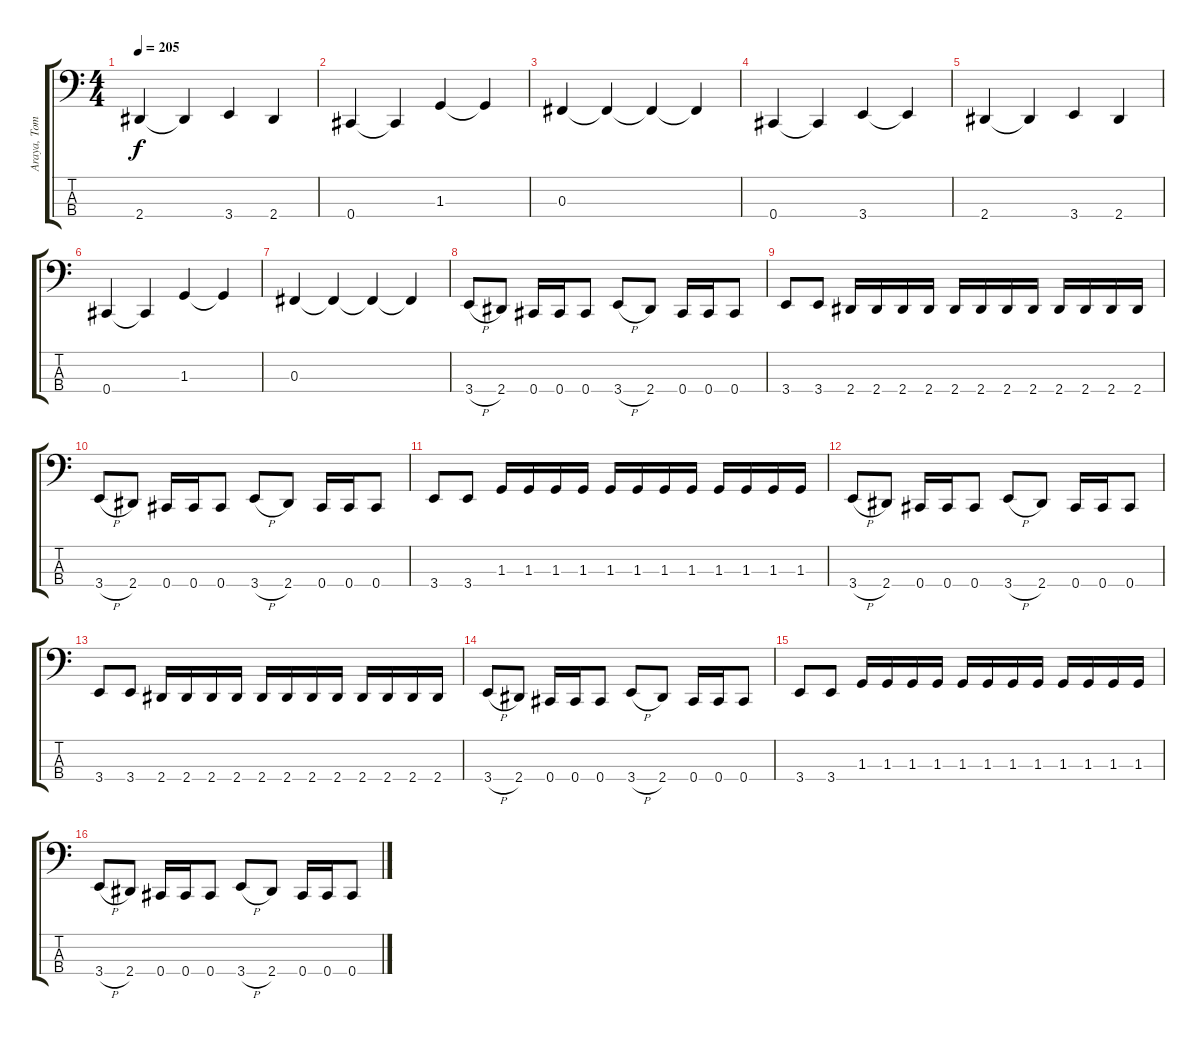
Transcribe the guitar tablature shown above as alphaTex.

\track ("Araya, Tom" "Araya, Tom") {instrument electricbasspick}
\staff {score tabs}
\tuning (E2 B1 Gb1 Db1) {hide}
\ts (4 4)
\tempo 205
\clef f4
\ks c
2.4.4{dy f} 2.4{t}.4 3.4.4 2.4.4 |
0.4.4 0.4{t}.4 1.3.4 1.3{t}.4 |
0.3.4 0.3{t}.4 0.3{t}.4 0.3{t}.4 |
0.4.4 0.4{t}.4 3.4.4 3.4{t}.4 |
2.4.4 2.4{t}.4 3.4.4 2.4.4 |
0.4.4 0.4{t}.4 1.3.4 1.3{t}.4 |
0.3.4 0.3{t}.4 0.3{t}.4 0.3{t}.4 |
3.4{h}.8 2.4.8 0.4.16 0.4.16 0.4.8 3.4{h}.8 2.4.8 0.4.16 0.4.16 0.4.8 |
3.4.8 3.4.8 2.4.16 2.4.16 2.4.16 2.4.16 2.4.16 2.4.16 2.4.16 2.4.16 2.4.16 2.4.16 2.4.16 2.4.16 |
3.4{h}.8 2.4.8 0.4.16 0.4.16 0.4.8 3.4{h}.8 2.4.8 0.4.16 0.4.16 0.4.8 |
3.4.8 3.4.8 1.3.16 1.3.16 1.3.16 1.3.16 1.3.16 1.3.16 1.3.16 1.3.16 1.3.16 1.3.16 1.3.16 1.3.16 |
3.4{h}.8 2.4.8 0.4.16 0.4.16 0.4.8 3.4{h}.8 2.4.8 0.4.16 0.4.16 0.4.8 |
3.4.8 3.4.8 2.4.16 2.4.16 2.4.16 2.4.16 2.4.16 2.4.16 2.4.16 2.4.16 2.4.16 2.4.16 2.4.16 2.4.16 |
3.4{h}.8 2.4.8 0.4.16 0.4.16 0.4.8 3.4{h}.8 2.4.8 0.4.16 0.4.16 0.4.8 |
3.4.8 3.4.8 1.3.16 1.3.16 1.3.16 1.3.16 1.3.16 1.3.16 1.3.16 1.3.16 1.3.16 1.3.16 1.3.16 1.3.16 |
3.4{h}.8 2.4.8 0.4.16 0.4.16 0.4.8 3.4{h}.8 2.4.8 0.4.16 0.4.16 0.4.8
